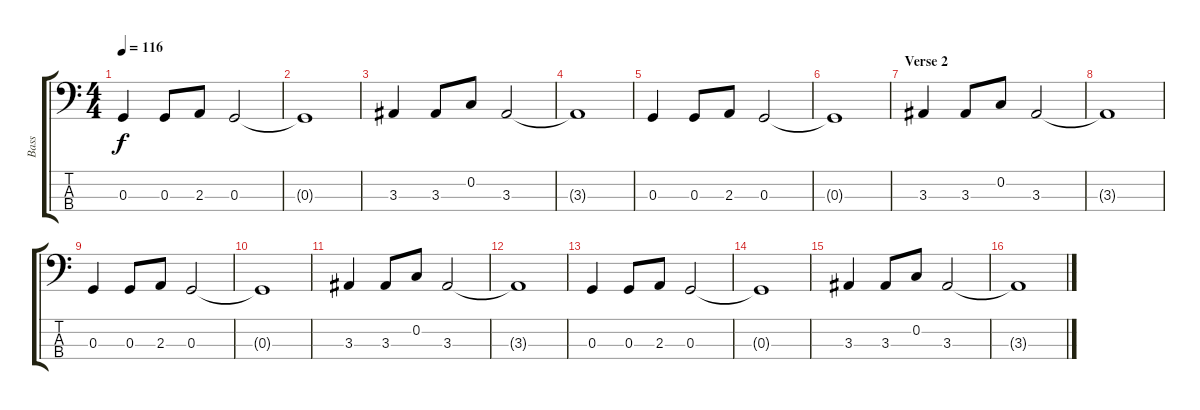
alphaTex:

\track ("Bass" "Bass") {instrument electricbassfinger}
\staff {score tabs}
\tuning (F2 C2 G1 D1) {hide}
\ts (4 4)
\tempo 116
\clef f4
\ks c
0.3.4{dy f} 0.3.8 2.3.8 0.3.2 |
0.3{t}.1 |
3.3.4 3.3.8 0.2.8 3.3.2 |
3.3{t}.1 |
0.3.4 0.3.8 2.3.8 0.3.2 |
0.3{t}.1 |
\section ("" "Verse 2")
3.3.4 3.3.8 0.2.8 3.3.2 |
3.3{t}.1 |
0.3.4 0.3.8 2.3.8 0.3.2 |
0.3{t}.1 |
3.3.4 3.3.8 0.2.8 3.3.2 |
3.3{t}.1 |
0.3.4 0.3.8 2.3.8 0.3.2 |
0.3{t}.1 |
3.3.4 3.3.8 0.2.8 3.3.2 |
3.3{t}.1
